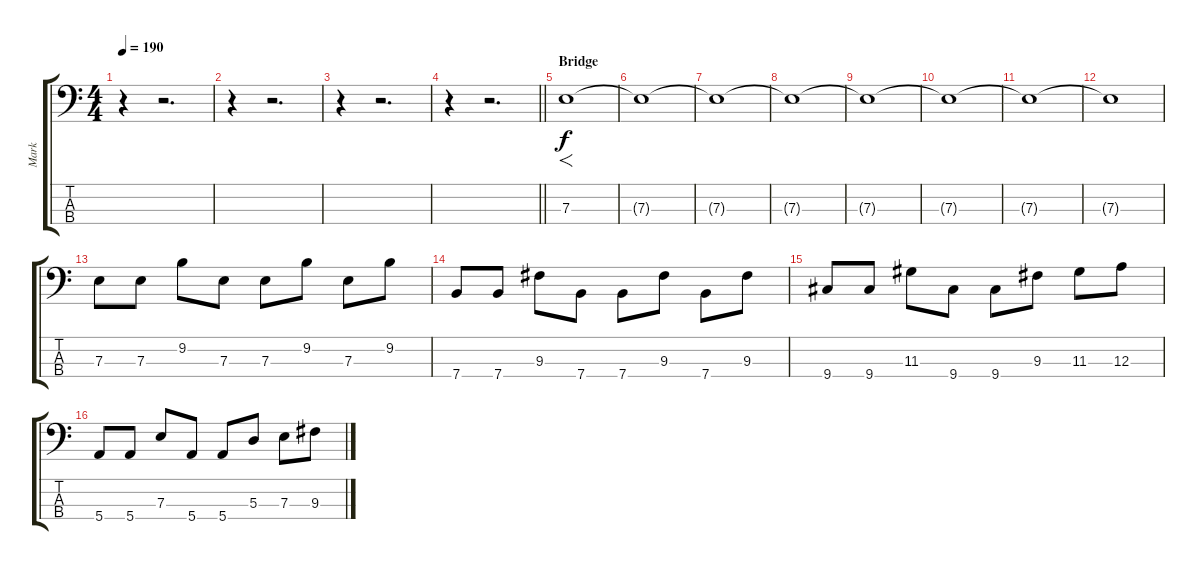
\track ("Mark" "Mark") {instrument electricbassfinger}
\staff {score tabs}
\tuning (G2 D2 A1 E1) {hide}
\ts (4 4)
\tempo 190
\clef f4
\ks c
r.4{dy f} r.2{d} |
r.4 r.2{d} |
r.4 r.2{d} |
\barLineRight lightlight
r.4 r.2{d} |
\section ("" "Bridge")
7.3.1{f} |
7.3{t}.1 |
7.3{t}.1 |
7.3{t}.1 |
7.3{t}.1 |
7.3{t}.1 |
7.3{t}.1 |
7.3{t}.1 |
7.3.8 7.3.8 9.2.8 7.3.8 7.3.8 9.2.8 7.3.8 9.2.8 |
7.4.8 7.4.8 9.3.8 7.4.8 7.4.8 9.3.8 7.4.8 9.3.8 |
9.4.8 9.4.8 11.3.8 9.4.8 9.4.8 9.3.8 11.3.8 12.3.8 |
5.4.8 5.4.8 7.3.8 5.4.8 5.4.8 5.3.8 7.3.8 9.3.8
